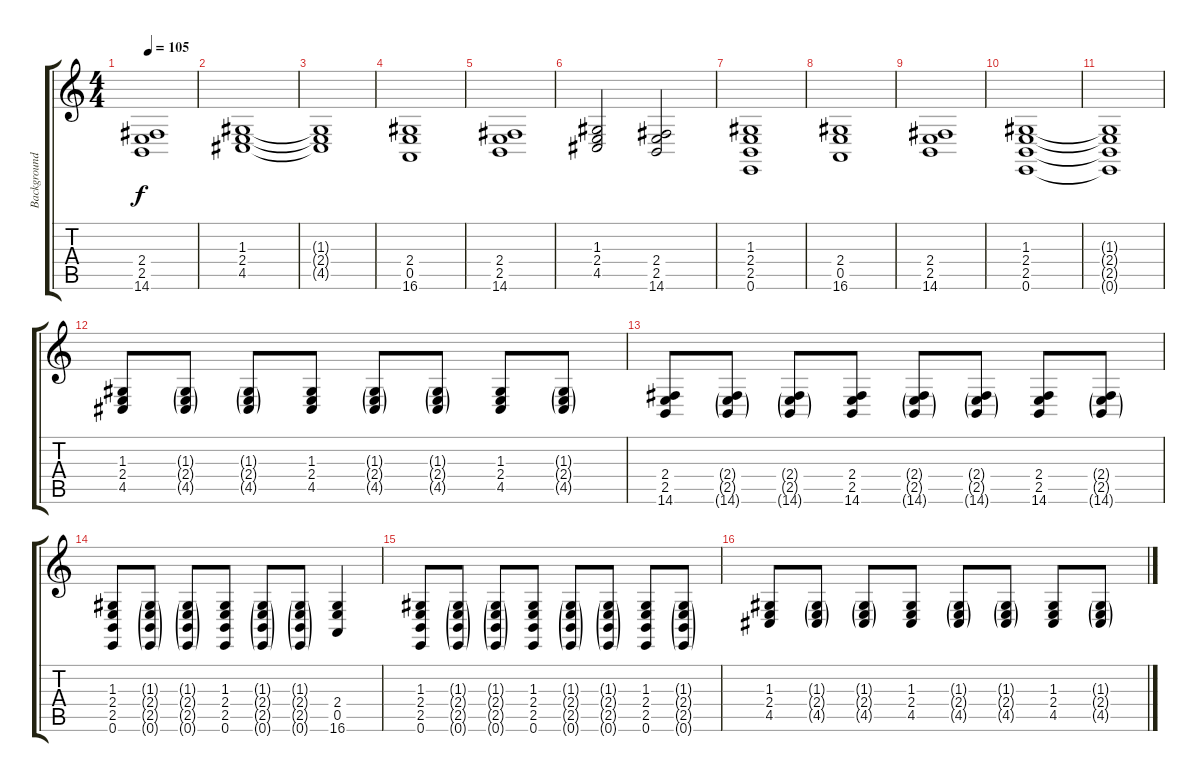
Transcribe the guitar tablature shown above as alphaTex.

\track ("Background Organ" "Background") {instrument rockorgan}
\staff {score tabs}
\tuning (E4 B3 G3 D3 A2 E2) {hide}
\ts (4 4)
\tempo 105
\clef g2
\ks c
(2.4 2.5 14.6).1{dy f} |
(1.3 2.4 4.5).1 |
(1.3{t} 2.4{t} 4.5{t}).1 |
(2.4 0.5 16.6).1 |
(2.4 2.5 14.6).1 |
(1.3 2.4 4.5).2 (2.4 2.5 14.6).2 |
(1.3 2.4 2.5 0.6).1 |
(2.4 0.5 16.6).1 |
(2.4 2.5 14.6).1 |
(1.3 2.4 2.5 0.6).1 |
(1.3{t} 2.4{t} 2.5{t} 0.6{t}).1 |
(1.3 2.4 4.5).8 (1.3{g} 2.4{g} 4.5{g}).8 (1.3{g} 2.4{g} 4.5{g}).8 (1.3 2.4 4.5).8 (1.3{g} 2.4{g} 4.5{g}).8 (1.3{g} 2.4{g} 4.5{g}).8 (1.3 2.4 4.5).8 (1.3{g} 2.4{g} 4.5{g}).8 |
(2.4 2.5 14.6).8 (2.4{g} 2.5{g} 14.6{g}).8 (2.4{g} 2.5{g} 14.6{g}).8 (2.4 2.5 14.6).8 (2.4{g} 2.5{g} 14.6{g}).8 (2.4{g} 2.5{g} 14.6{g}).8 (2.4 2.5 14.6).8 (2.4{g} 2.5{g} 14.6{g}).8 |
(1.3 2.4 2.5 0.6).8 (1.3{g} 2.4{g} 2.5{g} 0.6{g}).8 (1.3{g} 2.4{g} 2.5{g} 0.6{g}).8 (1.3 2.4 2.5 0.6).8 (1.3{g} 2.4{g} 2.5{g} 0.6{g}).8 (1.3{g} 2.4{g} 2.5{g} 0.6{g}).8 (2.4 0.5 16.6).4 |
(1.3 2.4 2.5 0.6).8 (1.3{g} 2.4{g} 2.5{g} 0.6{g}).8 (1.3{g} 2.4{g} 2.5{g} 0.6{g}).8 (1.3 2.4 2.5 0.6).8 (1.3{g} 2.4{g} 2.5{g} 0.6{g}).8 (1.3{g} 2.4{g} 2.5{g} 0.6{g}).8 (1.3 2.4 2.5 0.6).8 (1.3{g} 2.4{g} 2.5{g} 0.6{g}).8 |
(1.3 2.4 4.5).8 (1.3{g} 2.4{g} 4.5{g}).8 (1.3{g} 2.4{g} 4.5{g}).8 (1.3 2.4 4.5).8 (1.3{g} 2.4{g} 4.5{g}).8 (1.3{g} 2.4{g} 4.5{g}).8 (1.3 2.4 4.5).8 (1.3{g} 2.4{g} 4.5{g}).8
